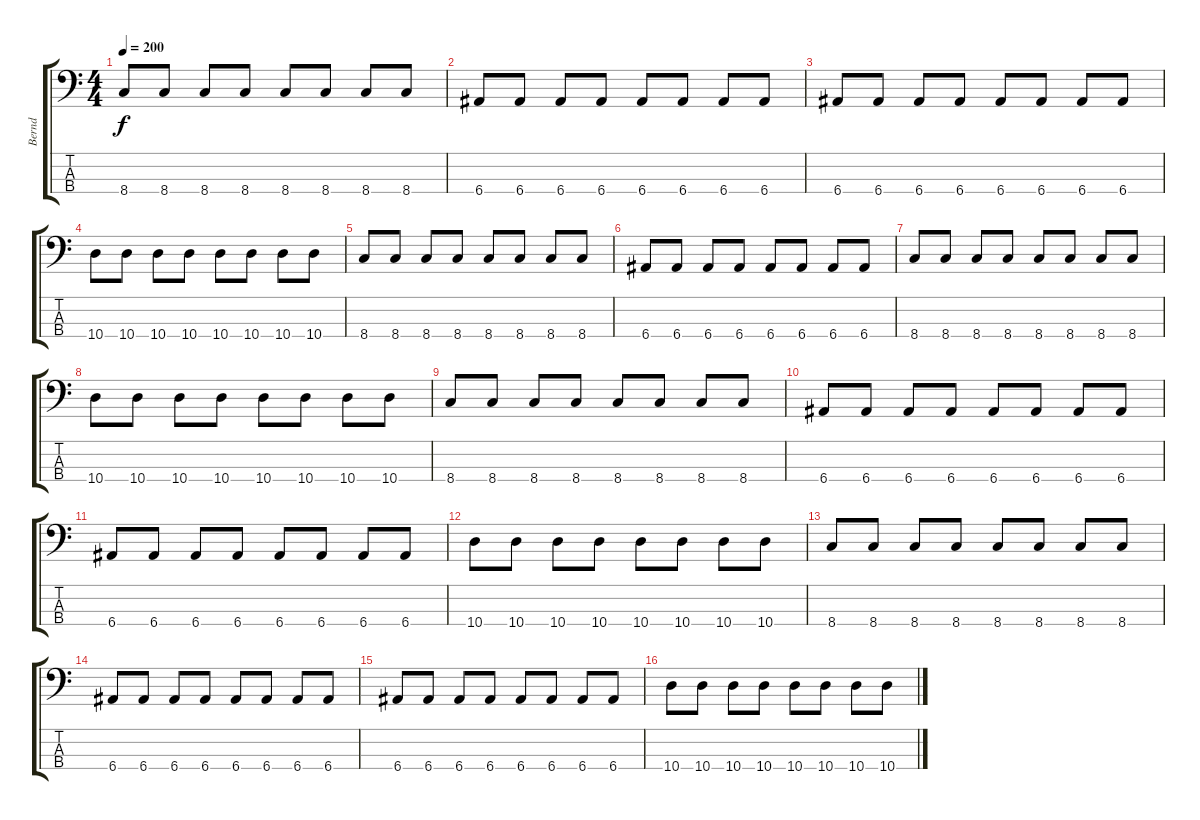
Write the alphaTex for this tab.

\track ("Bernd" "Bernd") {instrument electricbassfinger}
\staff {score tabs}
\tuning (G2 D2 A1 E1) {hide}
\ts (4 4)
\tempo 200
\clef f4
\ks c
8.4.8{dy f} 8.4.8 8.4.8 8.4.8 8.4.8 8.4.8 8.4.8 8.4.8 |
6.4.8 6.4.8 6.4.8 6.4.8 6.4.8 6.4.8 6.4.8 6.4.8 |
6.4.8 6.4.8 6.4.8 6.4.8 6.4.8 6.4.8 6.4.8 6.4.8 |
10.4.8 10.4.8 10.4.8 10.4.8 10.4.8 10.4.8 10.4.8 10.4.8 |
8.4.8 8.4.8 8.4.8 8.4.8 8.4.8 8.4.8 8.4.8 8.4.8 |
6.4.8 6.4.8 6.4.8 6.4.8 6.4.8 6.4.8 6.4.8 6.4.8 |
8.4.8 8.4.8 8.4.8 8.4.8 8.4.8 8.4.8 8.4.8 8.4.8 |
10.4.8 10.4.8 10.4.8 10.4.8 10.4.8 10.4.8 10.4.8 10.4.8 |
8.4.8 8.4.8 8.4.8 8.4.8 8.4.8 8.4.8 8.4.8 8.4.8 |
6.4.8 6.4.8 6.4.8 6.4.8 6.4.8 6.4.8 6.4.8 6.4.8 |
6.4.8 6.4.8 6.4.8 6.4.8 6.4.8 6.4.8 6.4.8 6.4.8 |
10.4.8 10.4.8 10.4.8 10.4.8 10.4.8 10.4.8 10.4.8 10.4.8 |
8.4.8 8.4.8 8.4.8 8.4.8 8.4.8 8.4.8 8.4.8 8.4.8 |
6.4.8 6.4.8 6.4.8 6.4.8 6.4.8 6.4.8 6.4.8 6.4.8 |
6.4.8 6.4.8 6.4.8 6.4.8 6.4.8 6.4.8 6.4.8 6.4.8 |
10.4.8 10.4.8 10.4.8 10.4.8 10.4.8 10.4.8 10.4.8 10.4.8
